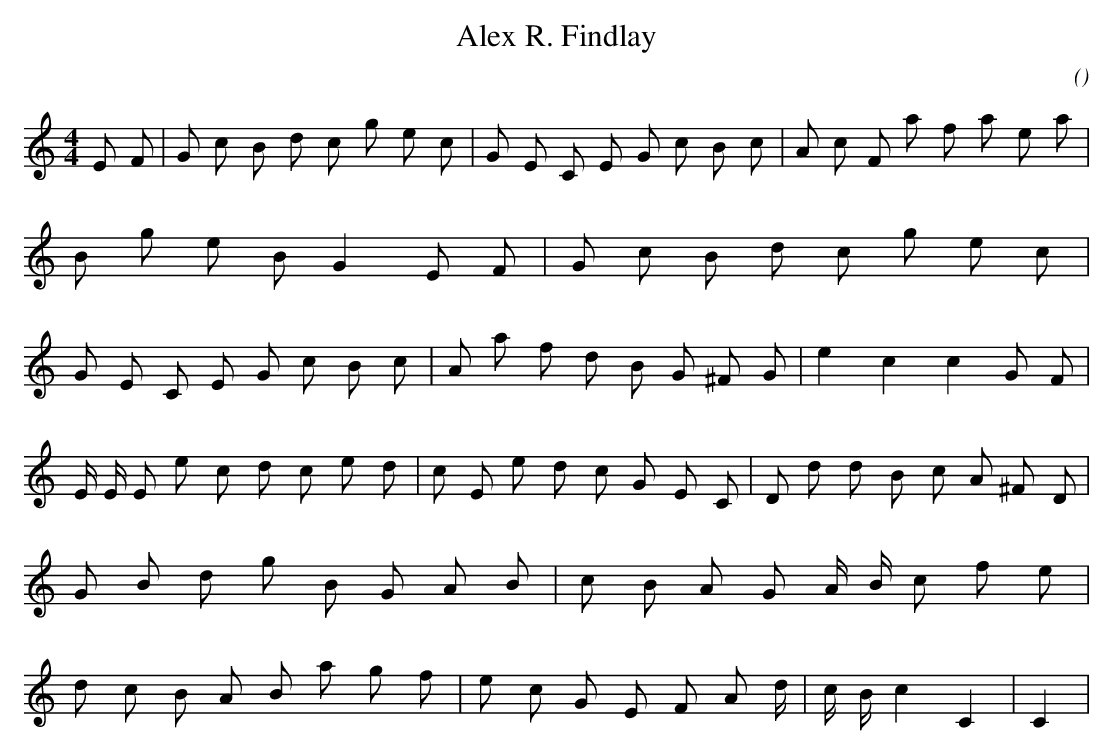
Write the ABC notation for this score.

X:1
T: Alex R. Findlay
C:
O:
M:4/4
K:C
K:C
M:4/4
L:1/16
E2 F2 |G2 c2 B2 d2 c2 g2 e2 c2 |G2 E2 C2 E2 G2 c2 B2 c2 |A2 c2 F2 a2 f2 a2 e2 a2 |B2 g2 e2 B2 G4 E2 F2 |G2 c2 B2 d2 c2 g2 e2 c2 |G2 E2 C2 E2 G2 c2 B2 c2 |A2 a2 f2 d2 B2 G2 ^F2 G2 |e4 c4 c4 G2 F2 |
E E E2 e2 c2 d2 c2 e2 d2 |c2 E2 e2 d2 c2 G2 E2 C2 |D2 d2 d2 B2 c2 A2 ^F2 D2 |G2 B2 d2 g2 B2 G2 A2 B2 |c2 B2 A2 G2 A B c2 f2 e2 |d2 c2 B2 A2 B2 a2 g2 f2 |e2 c2 G2 E2 F2 A2 d4/3 |c4/3 B4/3 c4 C4 |C4 |
